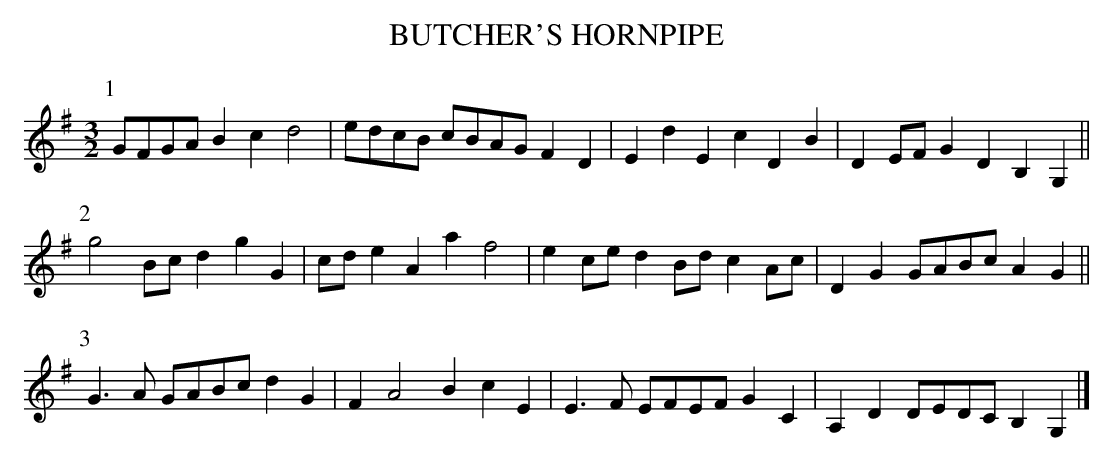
X:1
T:BUTCHER'S HORNPIPE
M:3/2
L:1/8
K:G
P:1
GFGA B2 c2 d4 | edcB cBAG F2 D2 | E2 d2 E2 c2 D2 B2 | D2 EF G2 D2 B,2 G,2 ||
P:2
g4 Bc d2 g2 G2 | cd e2 A2 a2 f4 | e2 ce d2 Bd c2 Ac | D2 G2 GABc A2 G2 ||
P:3
G3 A GABc d2 G2 | F2 A4 B2 c2 E2 | E3 F EFEF G2 C2 | A,2 D2 DEDC B,2 G,2 |]
